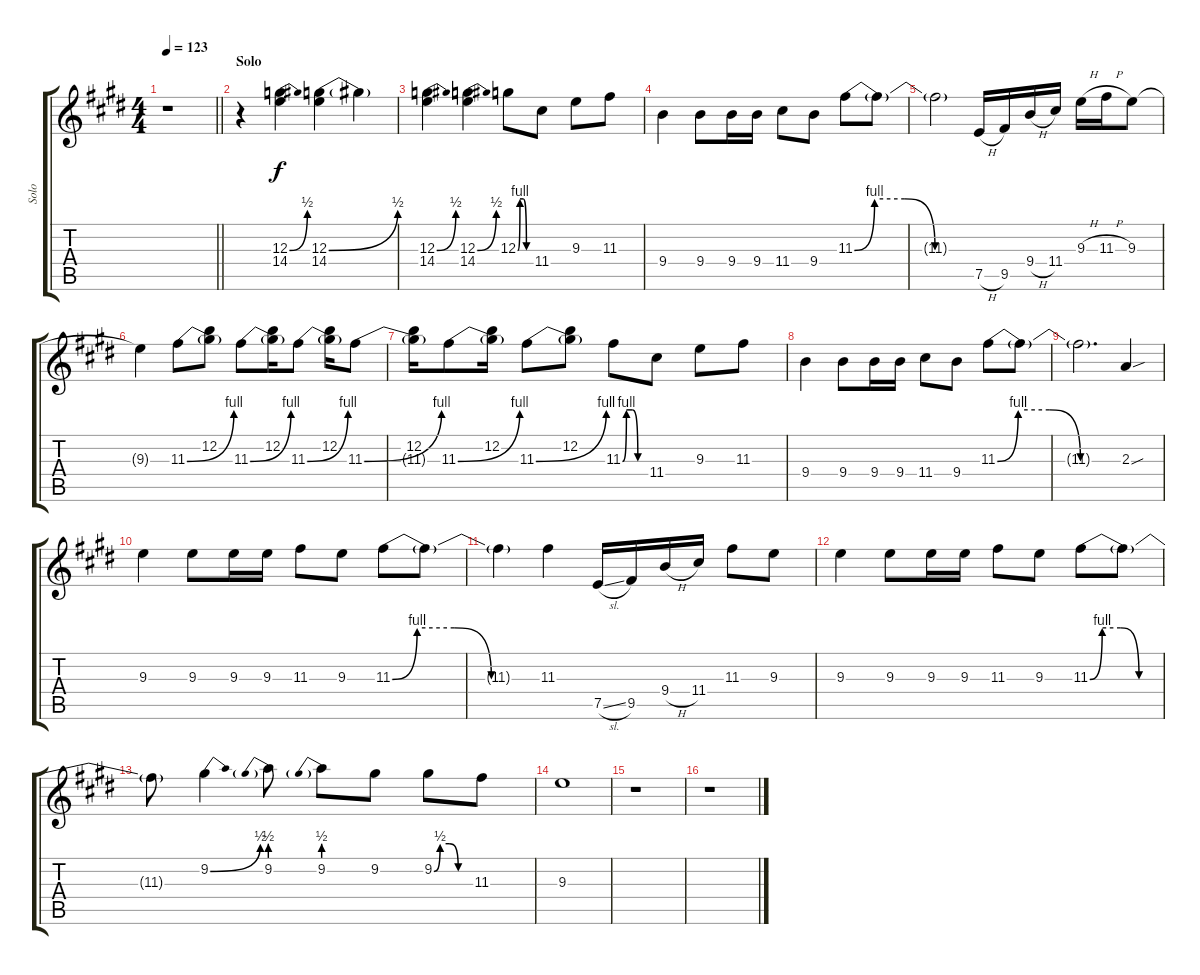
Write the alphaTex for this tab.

\track ("Solo" "Solo") {instrument overdrivenguitar}
\staff {score tabs}
\tuning (E4 B3 G3 D3 A2 E2) {hide}
\ts (4 4)
\tempo 123
\clef g2
\barLineRight lightlight
\ks e
r.1{dy f} |
\section ("" "Solo")
r.4 (12.3{be (bend 0 0 60 2)} 14.4).4 (12.3{be (bend 0 0 60 2)} 14.4).4 12.3{t}.4 |
(12.3{be (bend 0 0 60 2)} 14.4).4 (12.3{be (bend 0 0 60 2)} 14.4).4 12.3{be (custom 0 0 10 4 25 4 40 0 60 0)}.8 11.4.8 9.3.8 11.3.8 |
9.4.4 9.4.8 9.4.16 9.4.16 11.4.8 9.4.8 11.3{be (custom 0 0 10 4 25 4 40 0 60 0)}.8 11.3{t}.8 |
11.3{t}.2 7.5{h}.16 9.5.16 9.4{h}.16 11.4.16 9.3{h}.16 11.3{h}.16 9.3.8 |
9.3{t}.4 11.3{be (bend 0 0 60 4)}.8 (12.2 11.3{t}).8 11.3{be (bend 0 0 60 4)}.8 (12.2 11.3{t}).16 11.3{be (bend 0 0 60 4)}.8 (12.2 11.3{t}).16 11.3{be (bend 0 0 60 4)}.8 |
(12.2 11.3{t}).16 11.3{be (bend 0 0 60 4)}.8 (12.2 11.3{t}).16 11.3{be (bend 0 0 60 4)}.8 (12.2 11.3{t}).8 11.3{be (custom 0 0 10 4 25 4 40 0 60 0)}.8 11.4.8 9.3.8 11.3.8 |
9.4.4 9.4.8 9.4.16 9.4.16 11.4.8 9.4.8 11.3{be (custom 0 0 10 4 25 4 40 0 60 0)}.8 11.3{t}.8 |
11.3{t}.2{d} 2.3{sou}.4 |
9.3.4 9.3.8 9.3.16 9.3.16 11.3.8 9.3.8 11.3{be (custom 0 0 10 4 25 4 40 0 60 0)}.8 11.3{t}.8 |
11.3{t}.4 11.3.4 7.5{sl}.16 9.5.16 9.4{h}.16 11.4.16 11.3.8 9.3.8 |
9.3.4 9.3.8 9.3.16 9.3.16 11.3.8 9.3.8 11.3{be (custom 0 0 10 4 25 4 40 0 60 0)}.8 11.3{t}.8 |
11.3{t}.8 9.2{be (bend 0 0 60 2)}.4 9.2{be (prebend 0 2 60 2)}.8 9.2{be (prebend 0 2 60 2)}.8 9.2.8 9.2{be (custom 0 0 10 2 25 2 40 0 60 0)}.8 11.3.8 |
9.3.1 |
r.1 |
r.1
